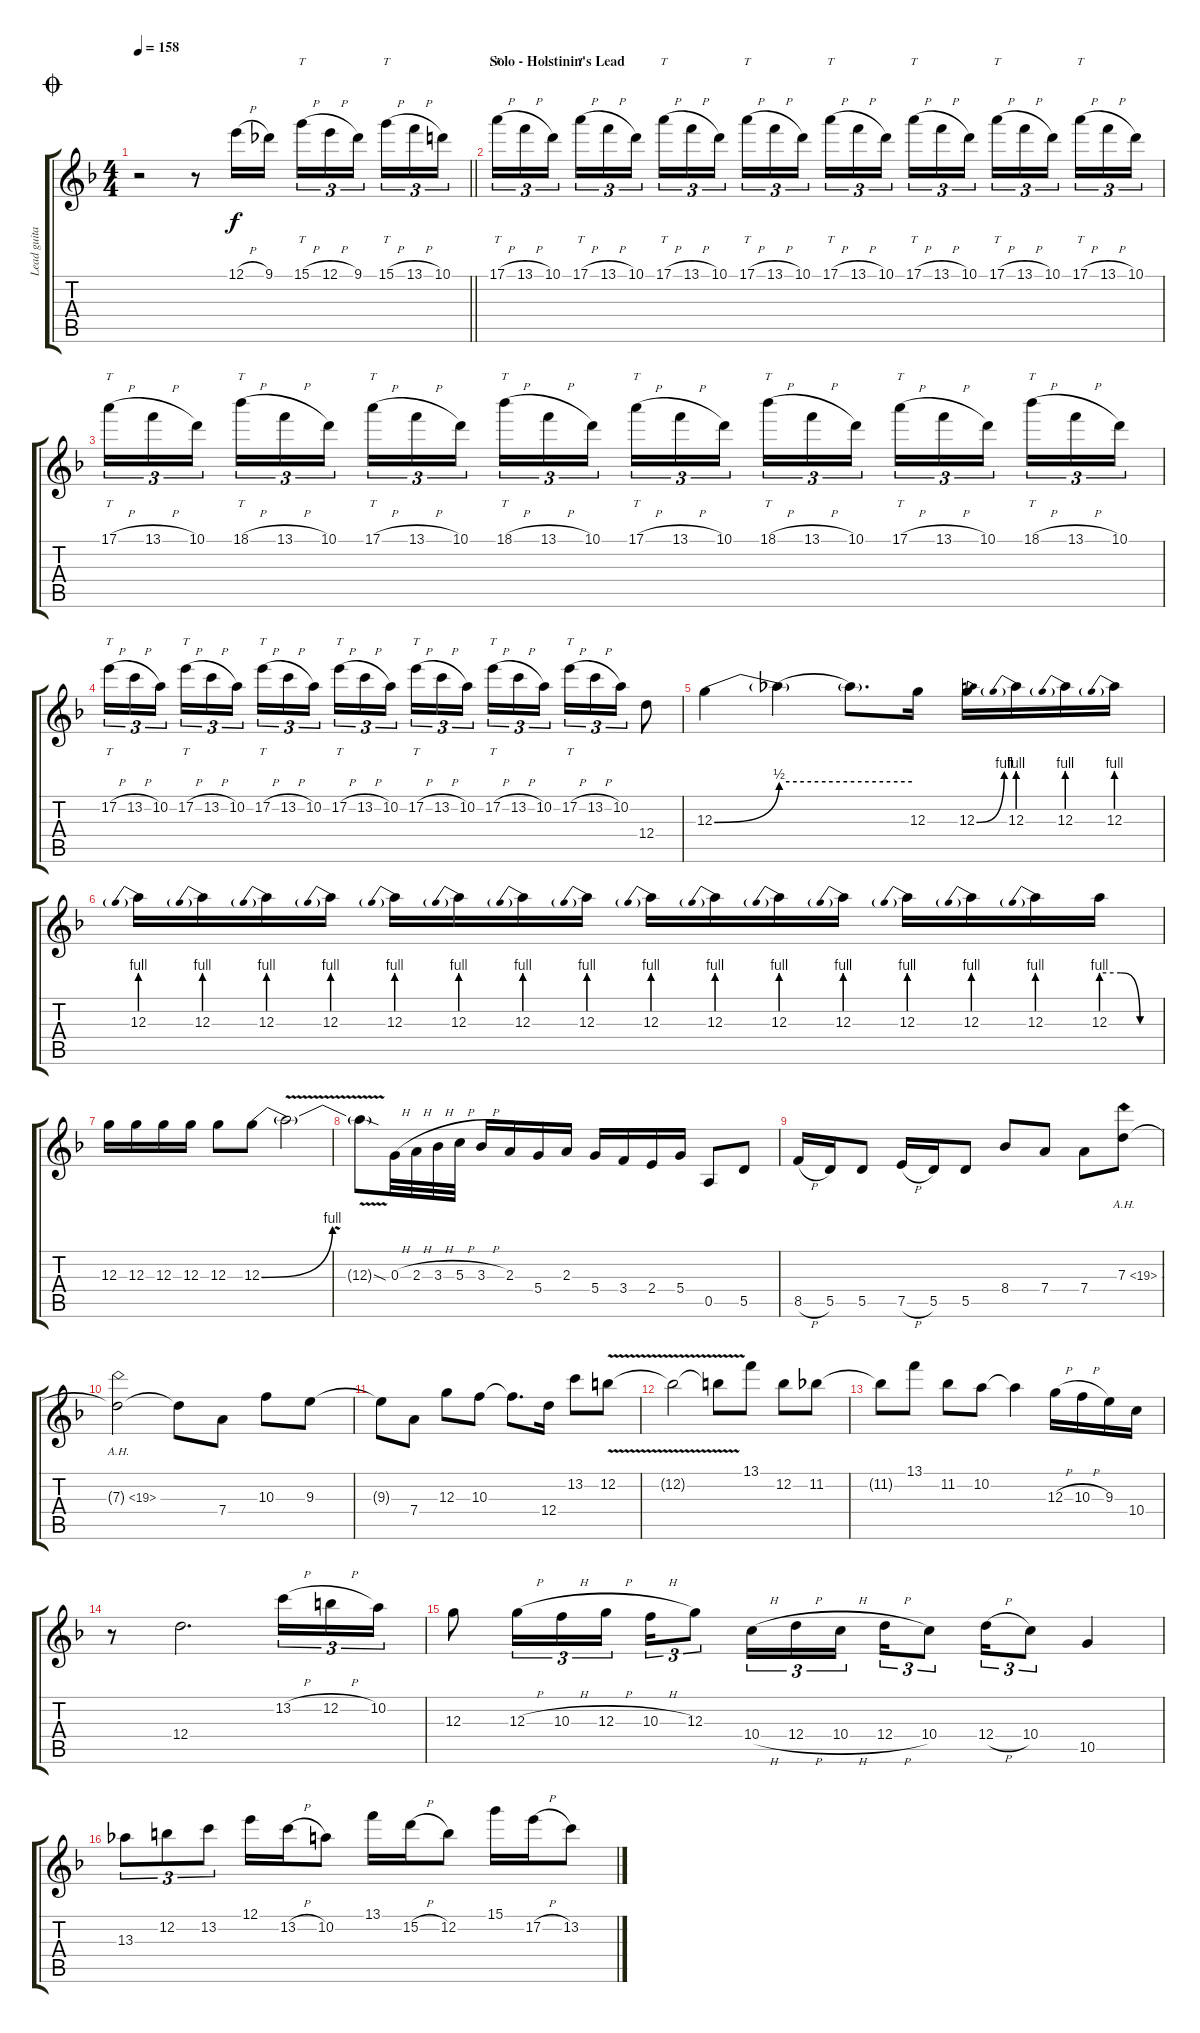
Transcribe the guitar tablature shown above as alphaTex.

\track ("Lead guitar" "Lead guita") {instrument distortionguitar}
\staff {score tabs}
\tuning (E4 B3 G3 D3 A2 E2) {hide}
\ts (4 4)
\jump coda
\tempo 158
\clef g2
\barLineRight lightlight
\ks f
r.2{dy f} r.8 12.1{h}.16 9.1.16 15.1{h}.16{tt tu (3 2)} 12.1{h}.16{tu (3 2)} 9.1.16{tu (3 2) beam splitsecondary} 15.1{h}.16{tt tu (3 2)} 13.1{h}.16{tu (3 2)} 10.1.16{tu (3 2)} |
\section ("" "Solo - Holstinin's Lead")
17.1{h}.16{tt tu (3 2)} 13.1{h}.16{tu (3 2)} 10.1.16{tu (3 2) beam splitsecondary} 17.1{h}.16{tt tu (3 2)} 13.1{h}.16{tu (3 2)} 10.1.16{tu (3 2)} 17.1{h}.16{tt tu (3 2)} 13.1{h}.16{tu (3 2)} 10.1.16{tu (3 2) beam splitsecondary} 17.1{h}.16{tt tu (3 2)} 13.1{h}.16{tu (3 2)} 10.1.16{tu (3 2)} 17.1{h}.16{tt tu (3 2)} 13.1{h}.16{tu (3 2)} 10.1.16{tu (3 2) beam splitsecondary} 17.1{h}.16{tt tu (3 2)} 13.1{h}.16{tu (3 2)} 10.1.16{tu (3 2)} 17.1{h}.16{tt tu (3 2)} 13.1{h}.16{tu (3 2)} 10.1.16{tu (3 2) beam splitsecondary} 17.1{h}.16{tt tu (3 2)} 13.1{h}.16{tu (3 2)} 10.1.16{tu (3 2)} |
17.1{h}.16{tt tu (3 2)} 13.1{h}.16{tu (3 2)} 10.1.16{tu (3 2) beam splitsecondary} 18.1{h}.16{tt tu (3 2)} 13.1{h}.16{tu (3 2)} 10.1.16{tu (3 2)} 17.1{h}.16{tt tu (3 2)} 13.1{h}.16{tu (3 2)} 10.1.16{tu (3 2) beam splitsecondary} 18.1{h}.16{tt tu (3 2)} 13.1{h}.16{tu (3 2)} 10.1.16{tu (3 2)} 17.1{h}.16{tt tu (3 2)} 13.1{h}.16{tu (3 2)} 10.1.16{tu (3 2) beam splitsecondary} 18.1{h}.16{tt tu (3 2)} 13.1{h}.16{tu (3 2)} 10.1.16{tu (3 2)} 17.1{h}.16{tt tu (3 2)} 13.1{h}.16{tu (3 2)} 10.1.16{tu (3 2) beam splitsecondary} 18.1{h}.16{tt tu (3 2)} 13.1{h}.16{tu (3 2)} 10.1.16{tu (3 2)} |
17.2{h}.16{tt tu (3 2)} 13.2{h}.16{tu (3 2)} 10.2.16{tu (3 2) beam splitsecondary} 17.2{h}.16{tt tu (3 2)} 13.2{h}.16{tu (3 2)} 10.2.16{tu (3 2)} 17.2{h}.16{tt tu (3 2)} 13.2{h}.16{tu (3 2)} 10.2.16{tu (3 2) beam splitsecondary} 17.2{h}.16{tt tu (3 2)} 13.2{h}.16{tu (3 2)} 10.2.16{tu (3 2)} 17.2{h}.16{tt tu (3 2)} 13.2{h}.16{tu (3 2)} 10.2.16{tu (3 2) beam splitsecondary} 17.2{h}.16{tt tu (3 2)} 13.2{h}.16{tu (3 2)} 10.2.16{tu (3 2)} 17.2{h}.16{tt tu (3 2)} 13.2{h}.16{tu (3 2)} 10.2.16{tu (3 2)} 12.4.8 |
12.3{be (bend 0 0 60 2)}.4 12.3{be (hold 0 2 60 2) t}.4 12.3{t}.8{d} 12.3.16 12.3{be (bend 0 0 60 4)}.16 12.3{be (prebend 0 4 60 4)}.16 12.3{be (prebend 0 4 60 4)}.16 12.3{be (prebend 0 4 60 4)}.16 |
12.3{be (prebend 0 4 60 4)}.16 12.3{be (prebend 0 4 60 4)}.16 12.3{be (prebend 0 4 60 4)}.16 12.3{be (prebend 0 4 60 4)}.16 12.3{be (prebend 0 4 60 4)}.16 12.3{be (prebend 0 4 60 4)}.16 12.3{be (prebend 0 4 60 4)}.16 12.3{be (prebend 0 4 60 4)}.16 12.3{be (prebend 0 4 60 4)}.16 12.3{be (prebend 0 4 60 4)}.16 12.3{be (prebend 0 4 60 4)}.16 12.3{be (prebend 0 4 60 4)}.16 12.3{be (prebend 0 4 60 4)}.16 12.3{be (prebend 0 4 60 4)}.16 12.3{be (prebend 0 4 60 4)}.16 12.3{be (custom 0 4 20 4 40 0 60 0)}.16 |
12.3.16 12.3.16 12.3.16 12.3.16 12.3.8 12.3{be (bend 0 0 60 4)}.8 12.3{v t}.2 |
12.3{sod t}.8 0.3{h}.32 2.3{h}.32 3.3{h}.32 5.3{h}.32 3.3{h}.16 2.3.16 5.4.16 2.3.16 5.4.16 3.4.16 2.4.16 5.4.16 0.5.8 5.5.8 |
8.5{h}.16 5.5.16 5.5.8 7.5{h}.16 5.5.16 5.5.8 8.4.8 7.4.8 7.4.8 7.3{ah 12}.8 |
7.3{ah 12 t}.2 7.3{t}.8 7.4.8 10.3.8 9.3.8 |
9.3{t}.8 7.4.8 12.3.8 10.3.8 10.3{t}.8{d} 12.4.16 13.2.8 12.2{v}.8 |
12.2{v t}.2 12.2{t}.8 13.1.8 12.2.8 11.2.8 |
11.2{t}.8 13.1.8 11.2.8 10.2.8 10.2{t}.4 12.3{h}.16 10.3{h}.16 9.3.16 10.4.16 |
r.8 12.4.2{d} 13.2{h}.16{tu (3 2)} 12.2{h}.16{tu (3 2)} 10.2.16{tu (3 2)} |
12.3.8 12.3{h}.16{tu (3 2)} 10.3{h}.16{tu (3 2)} 12.3{h}.16{tu (3 2)} 10.3{h}.16{tu (3 2)} 12.3.8{tu (3 2)} 10.4{h}.16{tu (3 2)} 12.4{h}.16{tu (3 2)} 10.4{h}.16{tu (3 2)} 12.4{h}.16{tu (3 2)} 10.4.8{tu (3 2)} 12.4{h}.16{tu (3 2)} 10.4.8{tu (3 2)} 10.5.4 |
13.3.8{tu (3 2)} 12.2.8{tu (3 2)} 13.2.8{tu (3 2)} 12.1.16 13.2{h}.16 10.2.8 13.1.16 15.2{h}.16 12.2.8 15.1.16 17.2{h}.16 13.2.8
